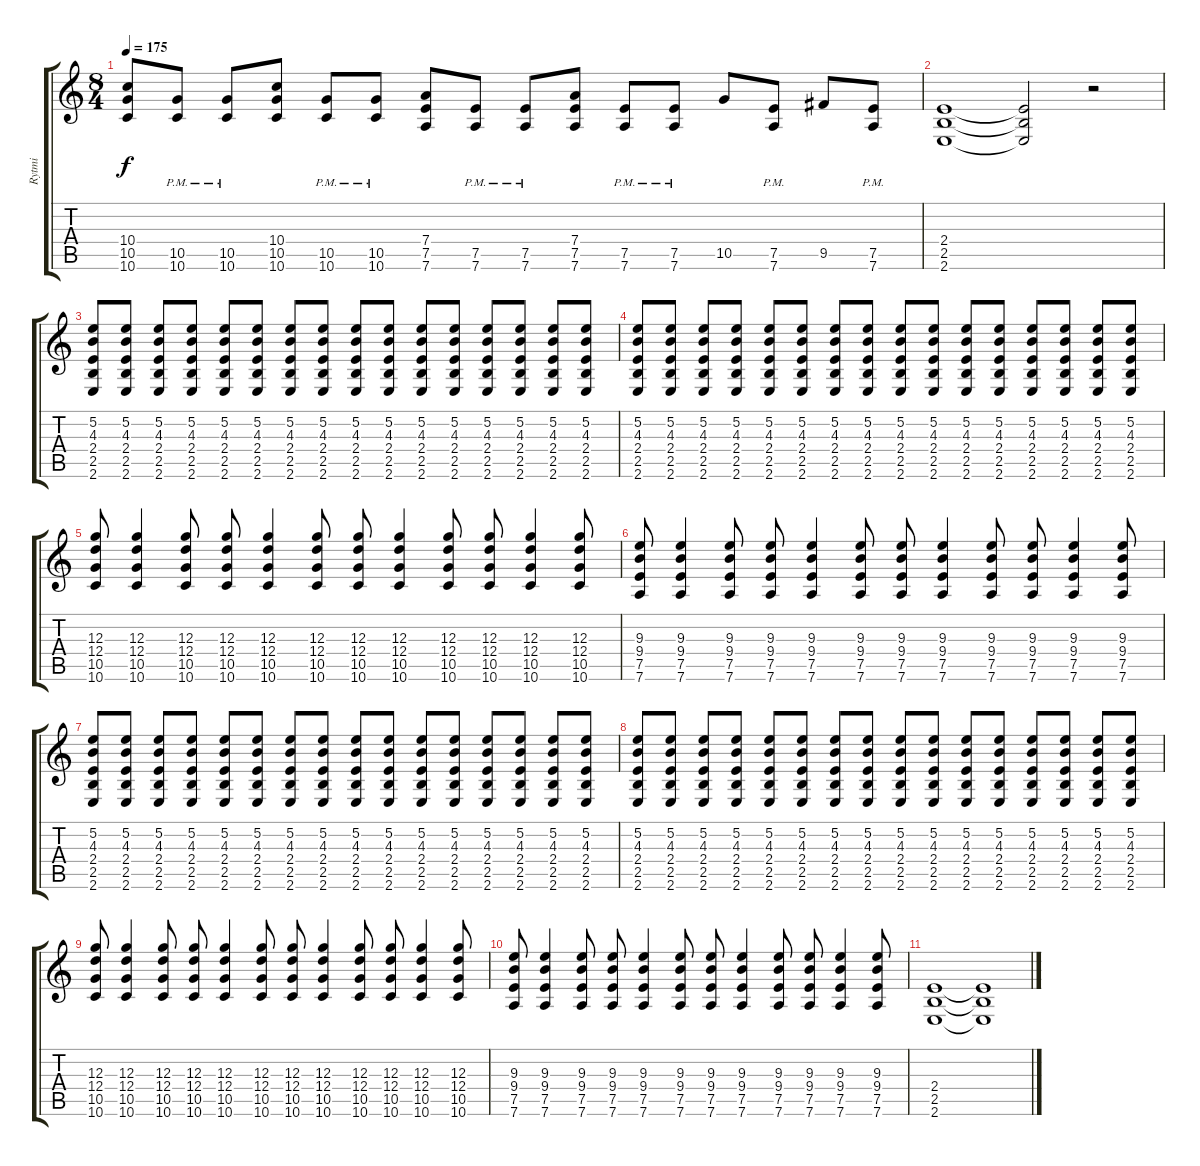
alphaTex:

\track ("Rytmi" "Rytmi") {instrument distortionguitar}
\staff {score tabs}
\tuning (E4 B3 G3 D3 A2 D2) {hide}
\ts (8 4)
\tempo 175
\clef g2
\ks c
(10.4 10.5 10.6).8{dy f} (10.5{pm} 10.6{pm}).8 (10.5{pm} 10.6{pm}).8 (10.4 10.5 10.6).8 (10.5{pm} 10.6{pm}).8 (10.5{pm} 10.6{pm}).8 (7.4 7.5 7.6).8 (7.5{pm} 7.6{pm}).8 (7.5{pm} 7.6{pm}).8 (7.4 7.5 7.6).8 (7.5{pm} 7.6{pm}).8 (7.5{pm} 7.6{pm}).8 10.5.8 (7.5{pm} 7.6{pm}).8 9.5.8 (7.5{pm} 7.6{pm}).8 |
(2.4 2.5 2.6).1 (2.4{t} 2.5{t} 2.6{t}).2 r.2 |
(5.2 4.3 2.4 2.5 2.6).8 (5.2 4.3 2.4 2.5 2.6).8 (5.2 4.3 2.4 2.5 2.6).8 (5.2 4.3 2.4 2.5 2.6).8 (5.2 4.3 2.4 2.5 2.6).8 (5.2 4.3 2.4 2.5 2.6).8 (5.2 4.3 2.4 2.5 2.6).8 (5.2 4.3 2.4 2.5 2.6).8 (5.2 4.3 2.4 2.5 2.6).8 (5.2 4.3 2.4 2.5 2.6).8 (5.2 4.3 2.4 2.5 2.6).8 (5.2 4.3 2.4 2.5 2.6).8 (5.2 4.3 2.4 2.5 2.6).8 (5.2 4.3 2.4 2.5 2.6).8 (5.2 4.3 2.4 2.5 2.6).8 (5.2 4.3 2.4 2.5 2.6).8 |
(5.2 4.3 2.4 2.5 2.6).8 (5.2 4.3 2.4 2.5 2.6).8 (5.2 4.3 2.4 2.5 2.6).8 (5.2 4.3 2.4 2.5 2.6).8 (5.2 4.3 2.4 2.5 2.6).8 (5.2 4.3 2.4 2.5 2.6).8 (5.2 4.3 2.4 2.5 2.6).8 (5.2 4.3 2.4 2.5 2.6).8 (5.2 4.3 2.4 2.5 2.6).8 (5.2 4.3 2.4 2.5 2.6).8 (5.2 4.3 2.4 2.5 2.6).8 (5.2 4.3 2.4 2.5 2.6).8 (5.2 4.3 2.4 2.5 2.6).8 (5.2 4.3 2.4 2.5 2.6).8 (5.2 4.3 2.4 2.5 2.6).8 (5.2 4.3 2.4 2.5 2.6).8 |
(12.3 12.4 10.5 10.6).8 (12.3 12.4 10.5 10.6).4 (12.3 12.4 10.5 10.6).8 (12.3 12.4 10.5 10.6).8 (12.3 12.4 10.5 10.6).4 (12.3 12.4 10.5 10.6).8 (12.3 12.4 10.5 10.6).8 (12.3 12.4 10.5 10.6).4 (12.3 12.4 10.5 10.6).8 (12.3 12.4 10.5 10.6).8 (12.3 12.4 10.5 10.6).4 (12.3 12.4 10.5 10.6).8 |
(9.3 9.4 7.5 7.6).8 (9.3 9.4 7.5 7.6).4 (9.3 9.4 7.5 7.6).8 (9.3 9.4 7.5 7.6).8 (9.3 9.4 7.5 7.6).4 (9.3 9.4 7.5 7.6).8 (9.3 9.4 7.5 7.6).8 (9.3 9.4 7.5 7.6).4 (9.3 9.4 7.5 7.6).8 (9.3 9.4 7.5 7.6).8 (9.3 9.4 7.5 7.6).4 (9.3 9.4 7.5 7.6).8 |
(5.2 4.3 2.4 2.5 2.6).8 (5.2 4.3 2.4 2.5 2.6).8 (5.2 4.3 2.4 2.5 2.6).8 (5.2 4.3 2.4 2.5 2.6).8 (5.2 4.3 2.4 2.5 2.6).8 (5.2 4.3 2.4 2.5 2.6).8 (5.2 4.3 2.4 2.5 2.6).8 (5.2 4.3 2.4 2.5 2.6).8 (5.2 4.3 2.4 2.5 2.6).8 (5.2 4.3 2.4 2.5 2.6).8 (5.2 4.3 2.4 2.5 2.6).8 (5.2 4.3 2.4 2.5 2.6).8 (5.2 4.3 2.4 2.5 2.6).8 (5.2 4.3 2.4 2.5 2.6).8 (5.2 4.3 2.4 2.5 2.6).8 (5.2 4.3 2.4 2.5 2.6).8 |
(5.2 4.3 2.4 2.5 2.6).8 (5.2 4.3 2.4 2.5 2.6).8 (5.2 4.3 2.4 2.5 2.6).8 (5.2 4.3 2.4 2.5 2.6).8 (5.2 4.3 2.4 2.5 2.6).8 (5.2 4.3 2.4 2.5 2.6).8 (5.2 4.3 2.4 2.5 2.6).8 (5.2 4.3 2.4 2.5 2.6).8 (5.2 4.3 2.4 2.5 2.6).8 (5.2 4.3 2.4 2.5 2.6).8 (5.2 4.3 2.4 2.5 2.6).8 (5.2 4.3 2.4 2.5 2.6).8 (5.2 4.3 2.4 2.5 2.6).8 (5.2 4.3 2.4 2.5 2.6).8 (5.2 4.3 2.4 2.5 2.6).8 (5.2 4.3 2.4 2.5 2.6).8 |
(12.3 12.4 10.5 10.6).8 (12.3 12.4 10.5 10.6).4 (12.3 12.4 10.5 10.6).8 (12.3 12.4 10.5 10.6).8 (12.3 12.4 10.5 10.6).4 (12.3 12.4 10.5 10.6).8 (12.3 12.4 10.5 10.6).8 (12.3 12.4 10.5 10.6).4 (12.3 12.4 10.5 10.6).8 (12.3 12.4 10.5 10.6).8 (12.3 12.4 10.5 10.6).4 (12.3 12.4 10.5 10.6).8 |
(9.3 9.4 7.5 7.6).8 (9.3 9.4 7.5 7.6).4 (9.3 9.4 7.5 7.6).8 (9.3 9.4 7.5 7.6).8 (9.3 9.4 7.5 7.6).4 (9.3 9.4 7.5 7.6).8 (9.3 9.4 7.5 7.6).8 (9.3 9.4 7.5 7.6).4 (9.3 9.4 7.5 7.6).8 (9.3 9.4 7.5 7.6).8 (9.3 9.4 7.5 7.6).4 (9.3 9.4 7.5 7.6).8 |
(2.4 2.5 2.6).1 (2.4{t} 2.5{t} 2.6{t}).1
